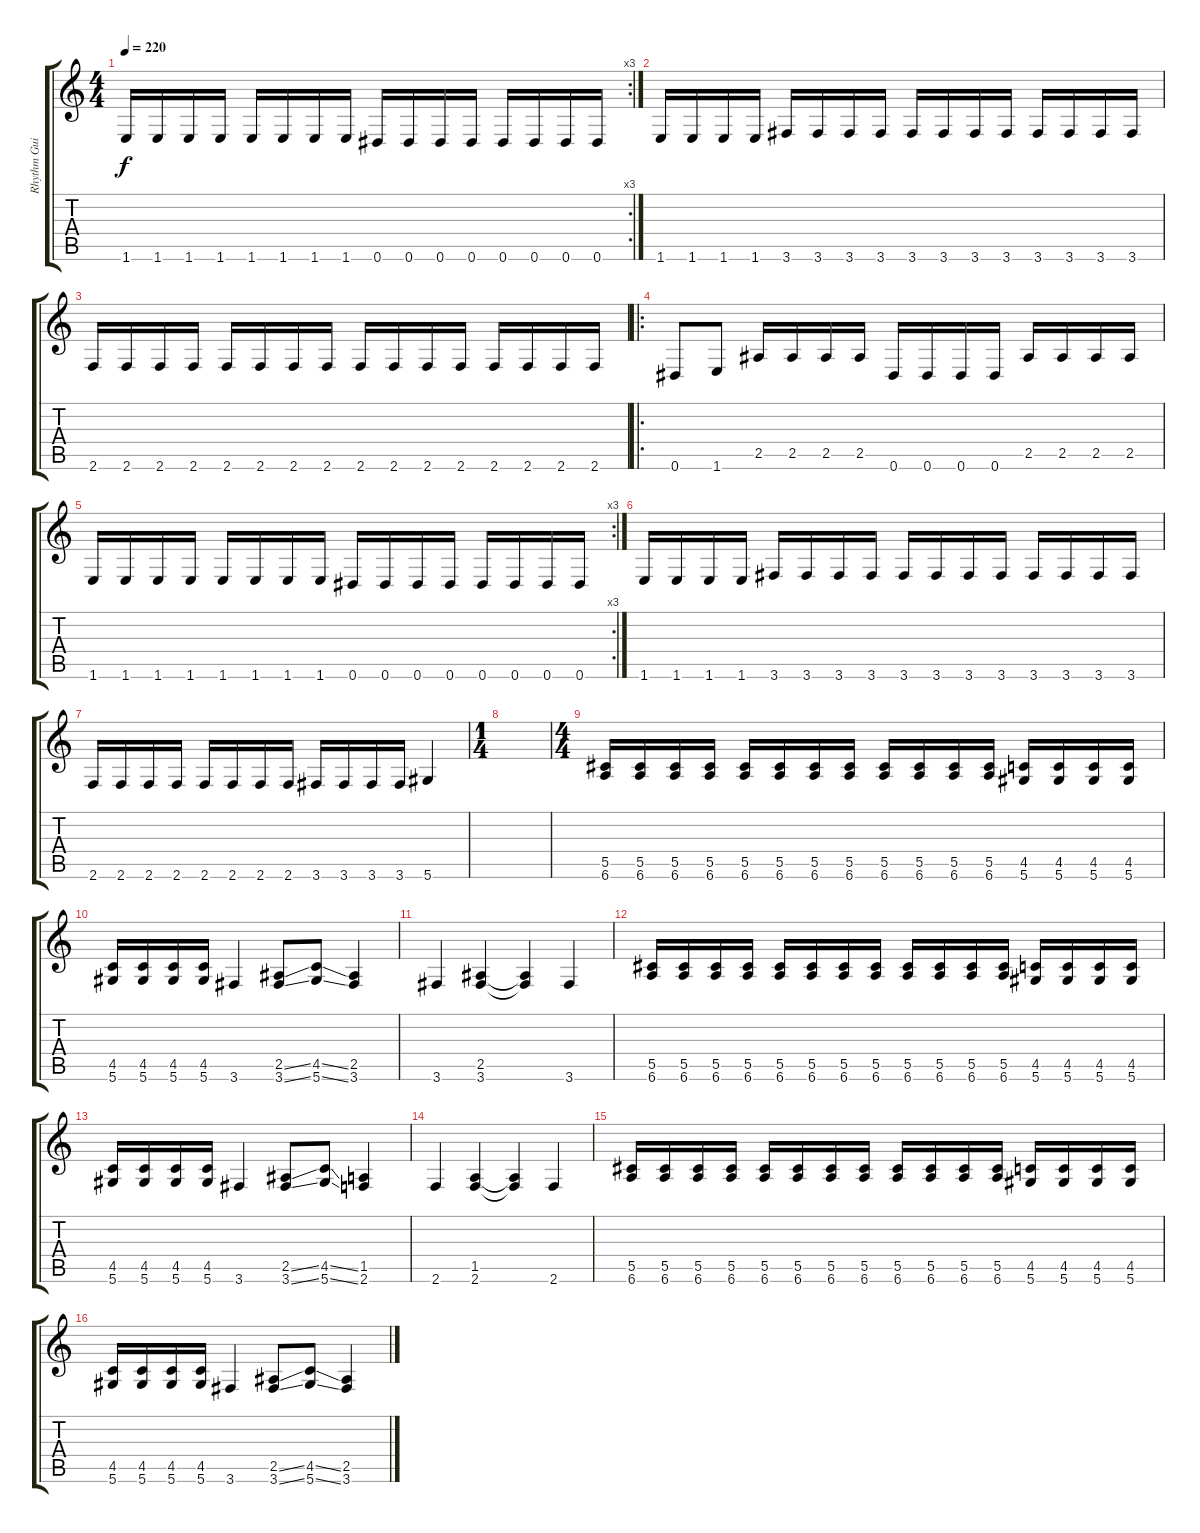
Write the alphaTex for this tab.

\track ("Rhythm Guitar I" "Rhythm Gui") {instrument distortionguitar}
\staff {score tabs}
\tuning (Eb4 Bb3 Gb3 Db3 Ab2 Eb2) {hide}
\rc 3
\ts (4 4)
\tempo 220
\clef g2
\ks c
1.6.16{dy f} 1.6.16 1.6.16 1.6.16 1.6.16 1.6.16 1.6.16 1.6.16 0.6.16 0.6.16 0.6.16 0.6.16 0.6.16 0.6.16 0.6.16 0.6.16 |
1.6.16 1.6.16 1.6.16 1.6.16 3.6.16 3.6.16 3.6.16 3.6.16 3.6.16 3.6.16 3.6.16 3.6.16 3.6.16 3.6.16 3.6.16 3.6.16 |
2.6.16 2.6.16 2.6.16 2.6.16 2.6.16 2.6.16 2.6.16 2.6.16 2.6.16 2.6.16 2.6.16 2.6.16 2.6.16 2.6.16 2.6.16 2.6.16 |
\ro
0.6.8 1.6.8 2.5.16 2.5.16 2.5.16 2.5.16 0.6.16 0.6.16 0.6.16 0.6.16 2.5.16 2.5.16 2.5.16 2.5.16 |
\rc 3
1.6.16 1.6.16 1.6.16 1.6.16 1.6.16 1.6.16 1.6.16 1.6.16 0.6.16 0.6.16 0.6.16 0.6.16 0.6.16 0.6.16 0.6.16 0.6.16 |
1.6.16 1.6.16 1.6.16 1.6.16 3.6.16 3.6.16 3.6.16 3.6.16 3.6.16 3.6.16 3.6.16 3.6.16 3.6.16 3.6.16 3.6.16 3.6.16 |
2.6.16 2.6.16 2.6.16 2.6.16 2.6.16 2.6.16 2.6.16 2.6.16 3.6.16 3.6.16 3.6.16 3.6.16 5.6.4 |
\ts (1 4)
|
\ts (4 4)
(5.5 6.6).16 (5.5 6.6).16 (5.5 6.6).16 (5.5 6.6).16 (5.5 6.6).16 (5.5 6.6).16 (5.5 6.6).16 (5.5 6.6).16 (5.5 6.6).16 (5.5 6.6).16 (5.5 6.6).16 (5.5 6.6).16 (4.5 5.6).16 (4.5 5.6).16 (4.5 5.6).16 (4.5 5.6).16 |
(4.5 5.6).16 (4.5 5.6).16 (4.5 5.6).16 (4.5 5.6).16 3.6.4 (2.5{ss} 3.6{ss}).8 (4.5{ss} 5.6{ss}).8 (2.5 3.6).4 |
3.6.4 (2.5 3.6).4 (2.5{t} 3.6{t}).4 3.6.4 |
(5.5 6.6).16 (5.5 6.6).16 (5.5 6.6).16 (5.5 6.6).16 (5.5 6.6).16 (5.5 6.6).16 (5.5 6.6).16 (5.5 6.6).16 (5.5 6.6).16 (5.5 6.6).16 (5.5 6.6).16 (5.5 6.6).16 (4.5 5.6).16 (4.5 5.6).16 (4.5 5.6).16 (4.5 5.6).16 |
(4.5 5.6).16 (4.5 5.6).16 (4.5 5.6).16 (4.5 5.6).16 3.6.4 (2.5{ss} 3.6{ss}).8 (4.5{ss} 5.6{ss}).8 (1.5 2.6).4 |
2.6.4 (1.5 2.6).4 (1.5{t} 2.6{t}).4 2.6.4 |
(5.5 6.6).16 (5.5 6.6).16 (5.5 6.6).16 (5.5 6.6).16 (5.5 6.6).16 (5.5 6.6).16 (5.5 6.6).16 (5.5 6.6).16 (5.5 6.6).16 (5.5 6.6).16 (5.5 6.6).16 (5.5 6.6).16 (4.5 5.6).16 (4.5 5.6).16 (4.5 5.6).16 (4.5 5.6).16 |
(4.5 5.6).16 (4.5 5.6).16 (4.5 5.6).16 (4.5 5.6).16 3.6.4 (2.5{ss} 3.6{ss}).8 (4.5{ss} 5.6{ss}).8 (2.5 3.6).4
